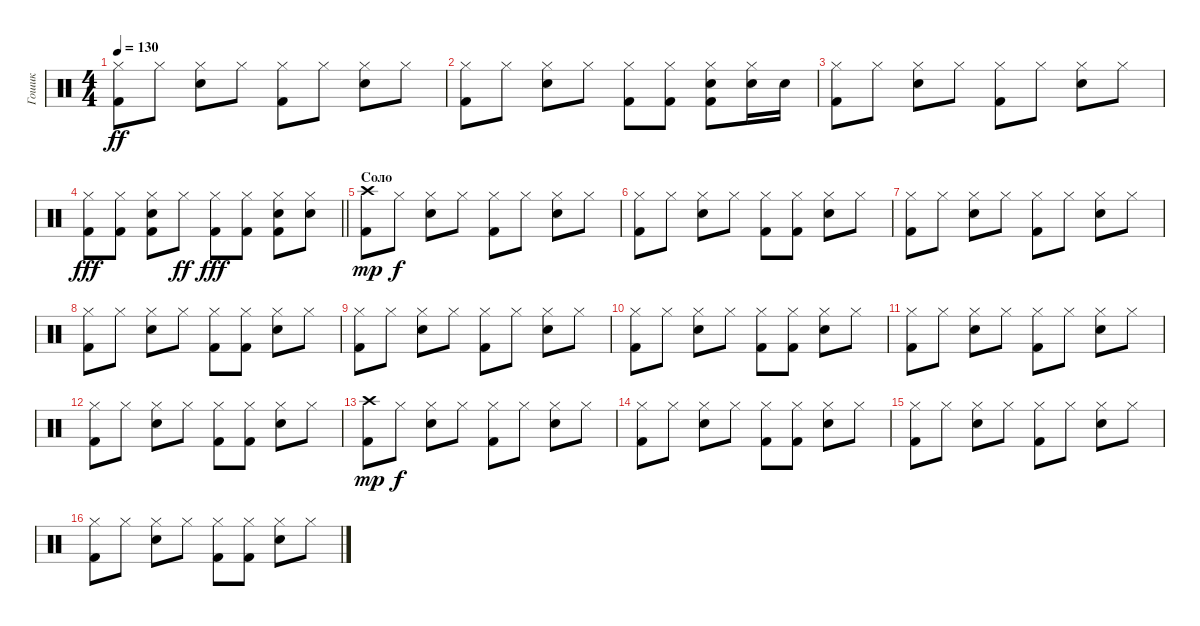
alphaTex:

\track ("Гошик" "Гошик") {instrument percussion}
\staff {score}
\articulation defaults
\ts (4 4)
\tempo 130
\clef neutral
\ks c
("Hi-Hat (closed)" "Kick (hit) 2").8{dy ff} "Hi-Hat (closed)".8 ("Hi-Hat (closed)" "Snare (hit) 2").8 "Hi-Hat (closed)".8 ("Hi-Hat (closed)" "Kick (hit) 2").8 "Hi-Hat (closed)".8 ("Hi-Hat (closed)" "Snare (hit) 2").8 "Hi-Hat (closed)".8 |
("Hi-Hat (closed)" "Kick (hit) 2").8 "Hi-Hat (closed)".8 ("Hi-Hat (closed)" "Snare (hit) 2").8 "Hi-Hat (closed)".8 ("Hi-Hat (closed)" "Kick (hit) 2").8 ("Hi-Hat (closed)" "Kick (hit) 2").8 ("Hi-Hat (closed)" "Kick (hit) 2" "Snare (hit) 2").8 ("Hi-Hat (closed)" "Snare (hit) 2").16 "Snare (hit) 2".16 |
("Hi-Hat (closed)" "Kick (hit) 2").8 "Hi-Hat (closed)".8 ("Hi-Hat (closed)" "Snare (hit) 2").8 "Hi-Hat (closed)".8 ("Hi-Hat (closed)" "Kick (hit) 2").8 "Hi-Hat (closed)".8 ("Hi-Hat (closed)" "Snare (hit) 2").8 "Hi-Hat (closed)".8 |
\barLineRight lightlight
("Hi-Hat (closed)" "Kick (hit) 2").8{dy fff} ("Hi-Hat (closed)" "Kick (hit) 2").8 ("Hi-Hat (closed)" "Kick (hit) 2" "Snare (hit) 2").8 "Hi-Hat (closed)".8{dy ff} ("Hi-Hat (closed)" "Kick (hit) 2").8{dy fff} ("Hi-Hat (closed)" "Kick (hit) 2").8 ("Hi-Hat (closed)" "Kick (hit) 2" "Snare (hit) 2").8 ("Hi-Hat (closed)" "Snare (hit) 2").8 |
\section ("" "Соло")
("Crash high (hit)" "Kick (hit) 2").8{dy mp} "Hi-Hat (closed)".8{dy f} ("Hi-Hat (closed)" "Snare (hit) 2").8 "Hi-Hat (closed)".8 ("Hi-Hat (closed)" "Kick (hit) 2").8 "Hi-Hat (closed)".8 ("Hi-Hat (closed)" "Snare (hit) 2").8 "Hi-Hat (closed)".8 |
\ks aminor
("Hi-Hat (closed)" "Kick (hit) 2").8 "Hi-Hat (closed)".8 ("Hi-Hat (closed)" "Snare (hit) 2").8 "Hi-Hat (closed)".8 ("Hi-Hat (closed)" "Kick (hit) 2").8 ("Hi-Hat (closed)" "Kick (hit) 2").8 ("Hi-Hat (closed)" "Snare (hit) 2").8 "Hi-Hat (closed)".8 |
("Hi-Hat (closed)" "Kick (hit) 2").8 "Hi-Hat (closed)".8 ("Hi-Hat (closed)" "Snare (hit) 2").8 "Hi-Hat (closed)".8 ("Hi-Hat (closed)" "Kick (hit) 2").8 "Hi-Hat (closed)".8 ("Hi-Hat (closed)" "Snare (hit) 2").8 "Hi-Hat (closed)".8 |
("Hi-Hat (closed)" "Kick (hit) 2").8 "Hi-Hat (closed)".8 ("Hi-Hat (closed)" "Snare (hit) 2").8 "Hi-Hat (closed)".8 ("Hi-Hat (closed)" "Kick (hit) 2").8 ("Hi-Hat (closed)" "Kick (hit) 2").8 ("Hi-Hat (closed)" "Snare (hit) 2").8 "Hi-Hat (closed)".8 |
("Hi-Hat (closed)" "Kick (hit) 2").8 "Hi-Hat (closed)".8 ("Hi-Hat (closed)" "Snare (hit) 2").8 "Hi-Hat (closed)".8 ("Hi-Hat (closed)" "Kick (hit) 2").8 "Hi-Hat (closed)".8 ("Hi-Hat (closed)" "Snare (hit) 2").8 "Hi-Hat (closed)".8 |
("Hi-Hat (closed)" "Kick (hit) 2").8 "Hi-Hat (closed)".8 ("Hi-Hat (closed)" "Snare (hit) 2").8 "Hi-Hat (closed)".8 ("Hi-Hat (closed)" "Kick (hit) 2").8 ("Hi-Hat (closed)" "Kick (hit) 2").8 ("Hi-Hat (closed)" "Snare (hit) 2").8 "Hi-Hat (closed)".8 |
("Hi-Hat (closed)" "Kick (hit) 2").8 "Hi-Hat (closed)".8 ("Hi-Hat (closed)" "Snare (hit) 2").8 "Hi-Hat (closed)".8 ("Hi-Hat (closed)" "Kick (hit) 2").8 "Hi-Hat (closed)".8 ("Hi-Hat (closed)" "Snare (hit) 2").8 "Hi-Hat (closed)".8 |
("Hi-Hat (closed)" "Kick (hit) 2").8 "Hi-Hat (closed)".8 ("Hi-Hat (closed)" "Snare (hit) 2").8 "Hi-Hat (closed)".8 ("Hi-Hat (closed)" "Kick (hit) 2").8 ("Hi-Hat (closed)" "Kick (hit) 2").8 ("Hi-Hat (closed)" "Snare (hit) 2").8 "Hi-Hat (closed)".8 |
("Crash high (hit)" "Kick (hit) 2").8{dy mp} "Hi-Hat (closed)".8{dy f} ("Hi-Hat (closed)" "Snare (hit) 2").8 "Hi-Hat (closed)".8 ("Hi-Hat (closed)" "Kick (hit) 2").8 "Hi-Hat (closed)".8 ("Hi-Hat (closed)" "Snare (hit) 2").8 "Hi-Hat (closed)".8 |
("Hi-Hat (closed)" "Kick (hit) 2").8 "Hi-Hat (closed)".8 ("Hi-Hat (closed)" "Snare (hit) 2").8 "Hi-Hat (closed)".8 ("Hi-Hat (closed)" "Kick (hit) 2").8 ("Hi-Hat (closed)" "Kick (hit) 2").8 ("Hi-Hat (closed)" "Snare (hit) 2").8 "Hi-Hat (closed)".8 |
("Hi-Hat (closed)" "Kick (hit) 2").8 "Hi-Hat (closed)".8 ("Hi-Hat (closed)" "Snare (hit) 2").8 "Hi-Hat (closed)".8 ("Hi-Hat (closed)" "Kick (hit) 2").8 "Hi-Hat (closed)".8 ("Hi-Hat (closed)" "Snare (hit) 2").8 "Hi-Hat (closed)".8 |
("Hi-Hat (closed)" "Kick (hit) 2").8 "Hi-Hat (closed)".8 ("Hi-Hat (closed)" "Snare (hit) 2").8 "Hi-Hat (closed)".8 ("Hi-Hat (closed)" "Kick (hit) 2").8 ("Hi-Hat (closed)" "Kick (hit) 2").8 ("Hi-Hat (closed)" "Snare (hit) 2").8 "Hi-Hat (closed)".8
